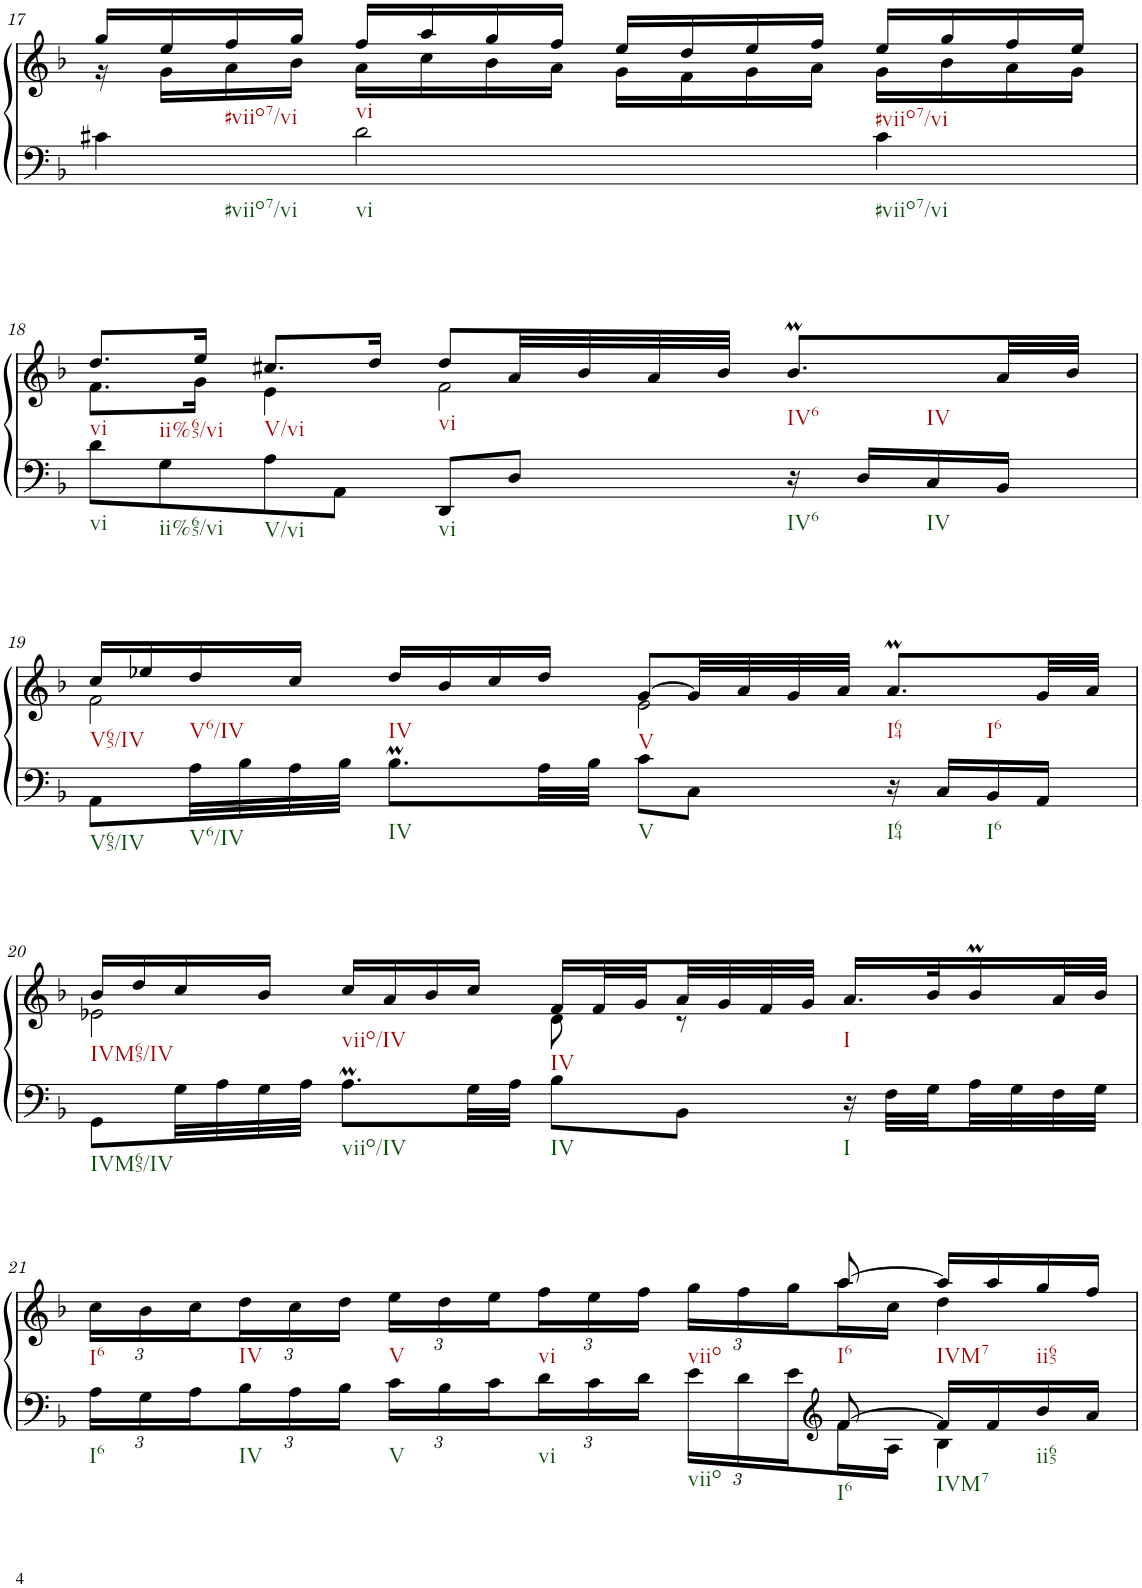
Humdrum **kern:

**kern	**kern
*part1	*part1
*staff2	*staff1
*I"Klavier linke Hand	*
!!LO:PB:g=z
*clefF4	*clefG2
*k[b-]	*k[b-]
*M4/4	*M4/4
=17	=17
*	*^
4c#X\	16gg/LL	16r
.	16ee/	16g\LL
.	16ff/	16a\
.	16gg/JJ	16b-\JJ
2d\	16ff/LL	16a\LL
.	16aa/	16cc\
.	16gg/	16b-\
.	16ff/JJ	16a\JJ
.	16ee/LL	16g\LL
.	16dd/	16f\
.	16ee/	16g\
.	16ff/JJ	16a\JJ
4c#\	16ee/LL	16g\LL
.	16gg/	16b-\
.	16ff/	16a\
.	16ee/JJ	16g\JJ
!!LO:LB:g=z	!!
=18	=18	=18
8d\L	8.dd/L	8.f\L
8G\	.	.
.	16ee/Jk	16g\Jk
8A\	8.cc#X/L	4e\
8AA\J	.	.
.	16dd/Jk	.
8DD/L	8dd/L	2f\
8D/J	32a/LL	.
.	32b-/	.
.	32a/	.
.	32b-/JJJ	.
16r	8.b-M/L	.
16D/LL	.	.
16C/	.	.
16BB-/JJ	32a/LL	.
.	32b-/JJJ	.
!!LO:LB:g=z	!!
=19	=19	=19
8AA\L	16cc/LL	2f\
.	16ee-X/	.
32A\LL	16dd/	.
32B-\	.	.
32A\	16cc/JJ	.
32B-\JJJ	.	.
8.B-M\L	16dd/LL	.
.	16b-/	.
.	16cc/	.
32A\LL	16dd/JJ	.
32B-\JJJ	.	.
8c\L	[8g/L	2e\
8C\J	32g/LL]	.
.	32a/	.
.	32g/	.
.	32a/JJJ	.
16r	8.am/L	.
16C/LL	.	.
16BB-/	.	.
16AA/JJ	32g/LL	.
.	32a/JJJ	.
!!LO:LB:g=z	!!
=20	=20	=20
8GG\L	16b-/LL	2e-X\
.	16dd/	.
32G\LL	16cc/	.
32A\	.	.
32G\	16b-/JJ	.
32A\JJJ	.	.
8.Am\L	16cc/LL	.
.	16a/	.
.	16b-/	.
32G\LL	16cc/JJ	.
32A\JJJ	.	.
8B-\L	16f/LL	8d\
.	32f/L	.
.	32g/	.
8BB-\J	32a/	8r
.	32g/	.
.	32f/	.
.	32g/JJJ	.
16r	16.a/LL	4ryy
32F\LLL	.	.
32G\	32b-/K	.
32A\	16b-M/	.
32G\	.	.
32F\	32a/L	.
32G\JJJ	32b-/JJJ	.
!!LO:LB:g=z	!!
=21	=21	=21
*^	*	*
*	*Xbrackettup	*	*Xbrackettup
2ryy	24A\LL	2ryy	24cc\LL
.	24G\	.	24b-\
.	24A\	.	24cc\
.	24B-\	.	24dd\
.	24A\	.	24cc\
.	24B-\JJ	.	24dd\JJ
.	24c\LL	.	24ee\LL
.	24B-\	.	24dd\
.	24c\	.	24ee\
.	24d\	.	24ff\
.	24c\	.	24ee\
.	24d\JJ	.	24ff\JJ
8ryy	24e\LL	8ryy	24gg\LL
.	24d\	.	24ff\
.	24e\	.	24gg\
*clefG2	*	*	*
[8f/	16f\	[8aa/	16aa\
.	16A\JJ	.	16cc\JJ
16f/LL]	4B-\	16aa/LL]	4dd\
16f/	.	16aa/	.
16b-/	.	16gg/	.
16a/JJ	.	16ff/JJ	.
*v	*v	*	*
*	*v	*v
=	=
*-	*-
